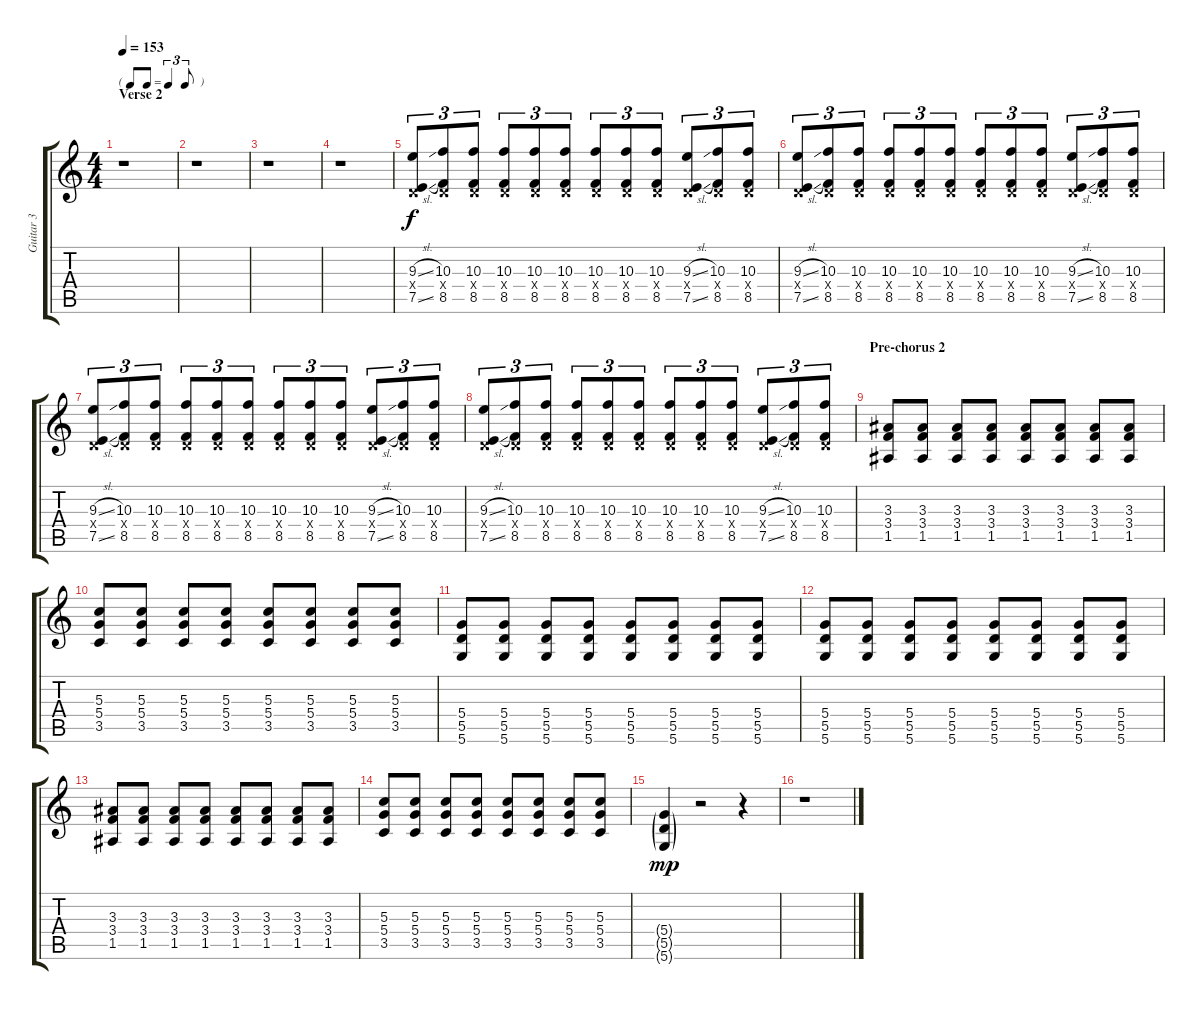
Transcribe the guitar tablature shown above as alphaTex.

\track ("Guitar 3" "Guitar 3") {instrument overdrivenguitar}
\staff {score tabs}
\tuning (E4 B3 G3 D3 A2 D2) {hide}
\ts (4 4)
\tf triplet8th
\section ("" "Verse 2")
\tempo 153
\clef g2
\ks c
r.1{dy f} |
r.1 |
r.1 |
r.1 |
(9.3{sl} 0.4{x} 7.5{sl}).8{tu (3 2) volume 12} (10.3 0.4{x} 8.5).8{tu (3 2)} (10.3 0.4{x} 8.5).8{tu (3 2)} (10.3 0.4{x} 8.5).8{tu (3 2)} (10.3 0.4{x} 8.5).8{tu (3 2)} (10.3 0.4{x} 8.5).8{tu (3 2)} (10.3 0.4{x} 8.5).8{tu (3 2)} (10.3 0.4{x} 8.5).8{tu (3 2)} (10.3 0.4{x} 8.5).8{tu (3 2)} (9.3{sl} 0.4{x} 7.5{sl}).8{tu (3 2)} (10.3 0.4{x} 8.5).8{tu (3 2)} (10.3 0.4{x} 8.5).8{tu (3 2)} |
(9.3{sl} 0.4{x} 7.5{sl}).8{tu (3 2)} (10.3 0.4{x} 8.5).8{tu (3 2)} (10.3 0.4{x} 8.5).8{tu (3 2)} (10.3 0.4{x} 8.5).8{tu (3 2)} (10.3 0.4{x} 8.5).8{tu (3 2)} (10.3 0.4{x} 8.5).8{tu (3 2)} (10.3 0.4{x} 8.5).8{tu (3 2)} (10.3 0.4{x} 8.5).8{tu (3 2)} (10.3 0.4{x} 8.5).8{tu (3 2)} (9.3{sl} 0.4{x} 7.5{sl}).8{tu (3 2)} (10.3 0.4{x} 8.5).8{tu (3 2)} (10.3 0.4{x} 8.5).8{tu (3 2)} |
(9.3{sl} 0.4{x} 7.5{sl}).8{tu (3 2)} (10.3 0.4{x} 8.5).8{tu (3 2)} (10.3 0.4{x} 8.5).8{tu (3 2)} (10.3 0.4{x} 8.5).8{tu (3 2)} (10.3 0.4{x} 8.5).8{tu (3 2)} (10.3 0.4{x} 8.5).8{tu (3 2)} (10.3 0.4{x} 8.5).8{tu (3 2)} (10.3 0.4{x} 8.5).8{tu (3 2)} (10.3 0.4{x} 8.5).8{tu (3 2)} (9.3{sl} 0.4{x} 7.5{sl}).8{tu (3 2)} (10.3 0.4{x} 8.5).8{tu (3 2)} (10.3 0.4{x} 8.5).8{tu (3 2)} |
(9.3{sl} 0.4{x} 7.5{sl}).8{tu (3 2)} (10.3 0.4{x} 8.5).8{tu (3 2)} (10.3 0.4{x} 8.5).8{tu (3 2)} (10.3 0.4{x} 8.5).8{tu (3 2)} (10.3 0.4{x} 8.5).8{tu (3 2)} (10.3 0.4{x} 8.5).8{tu (3 2)} (10.3 0.4{x} 8.5).8{tu (3 2)} (10.3 0.4{x} 8.5).8{tu (3 2)} (10.3 0.4{x} 8.5).8{tu (3 2)} (9.3{sl} 0.4{x} 7.5{sl}).8{tu (3 2)} (10.3 0.4{x} 8.5).8{tu (3 2)} (10.3 0.4{x} 8.5).8{tu (3 2)} |
\section ("" "Pre-chorus 2")
(3.3 3.4 1.5).8{instrument distortionguitar} (3.3 3.4 1.5).8{instrument distortionguitar} (3.3 3.4 1.5).8{instrument distortionguitar} (3.3 3.4 1.5).8{instrument distortionguitar} (3.3 3.4 1.5).8 (3.3 3.4 1.5).8 (3.3 3.4 1.5).8 (3.3 3.4 1.5).8 |
(5.3 5.4 3.5).8 (5.3 5.4 3.5).8 (5.3 5.4 3.5).8 (5.3 5.4 3.5).8 (5.3 5.4 3.5).8 (5.3 5.4 3.5).8 (5.3 5.4 3.5).8 (5.3 5.4 3.5).8 |
(5.4 5.5 5.6).8 (5.4 5.5 5.6).8 (5.4 5.5 5.6).8 (5.4 5.5 5.6).8 (5.4 5.5 5.6).8 (5.4 5.5 5.6).8 (5.4 5.5 5.6).8 (5.4 5.5 5.6).8 |
(5.4 5.5 5.6).8 (5.4 5.5 5.6).8 (5.4 5.5 5.6).8 (5.4 5.5 5.6).8 (5.4 5.5 5.6).8 (5.4 5.5 5.6).8 (5.4 5.5 5.6).8 (5.4 5.5 5.6).8 |
(3.3 3.4 1.5).8{instrument distortionguitar} (3.3 3.4 1.5).8{instrument distortionguitar} (3.3 3.4 1.5).8{instrument distortionguitar} (3.3 3.4 1.5).8{instrument distortionguitar} (3.3 3.4 1.5).8 (3.3 3.4 1.5).8 (3.3 3.4 1.5).8 (3.3 3.4 1.5).8 |
(5.3 5.4 3.5).8 (5.3 5.4 3.5).8 (5.3 5.4 3.5).8 (5.3 5.4 3.5).8 (5.3 5.4 3.5).8 (5.3 5.4 3.5).8 (5.3 5.4 3.5).8 (5.3 5.4 3.5).8 |
(5.4{g} 5.5{g} 5.6{g}).4{dy mp} r.2 r.4 |
r.1
